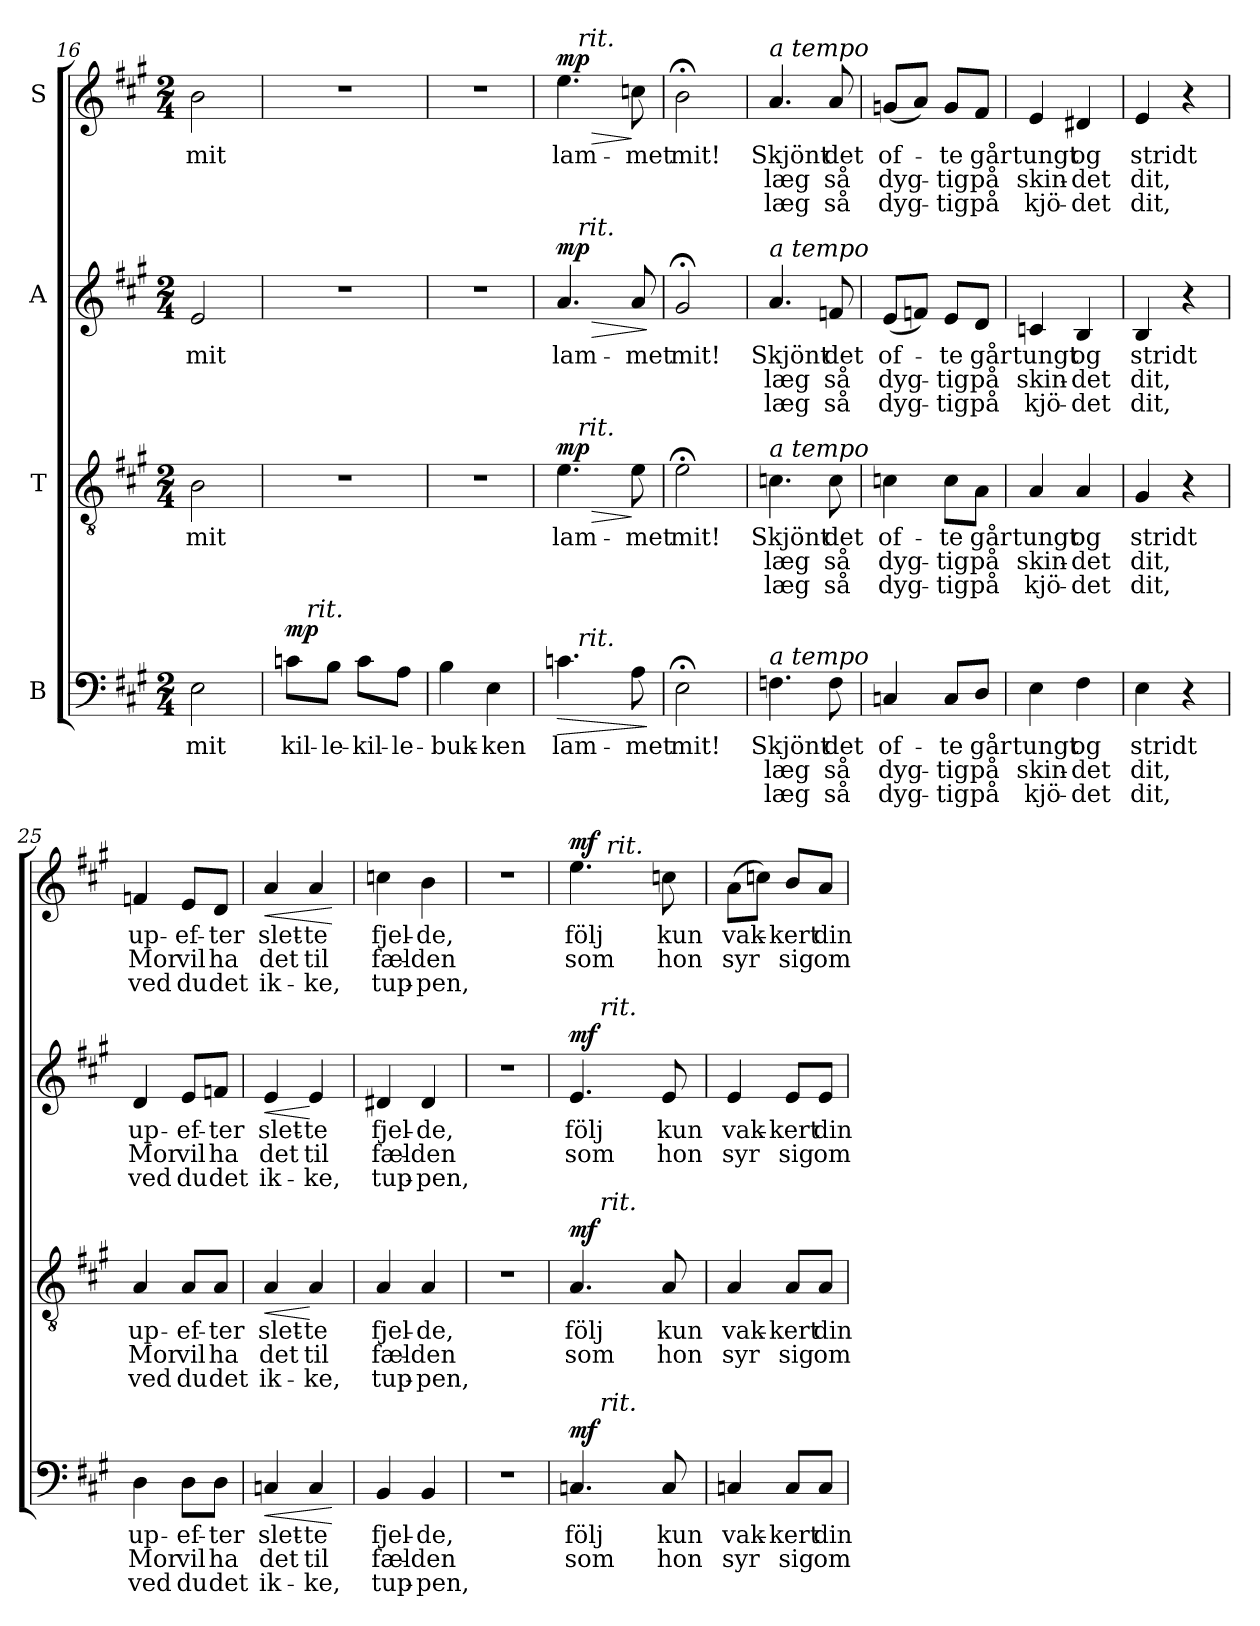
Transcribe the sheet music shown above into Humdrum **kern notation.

**kern	**text	**text	**text	**dynam	**kern	**text	**text	**text	**dynam	**kern	**text	**text	**text	**dynam	**kern	**text	**text	**text	**dynam
*part4	*part4	*part4	*part4	*part4	*part3	*part3	*part3	*part3	*part3	*part2	*part2	*part2	*part2	*part2	*part1	*part1	*part1	*part1	*part1
*staff4	*staff4	*staff4	*staff4	*staff4	*staff3	*staff3	*staff3	*staff3	*staff3	*staff2	*staff2	*staff2	*staff2	*staff2	*staff1	*staff1	*staff1	*staff1	*staff1
*I"B	*	*	*	*	*I"T	*	*	*	*	*I"A	*	*	*	*	*I"S	*	*	*	*
*clefF4	*	*	*	*	*clefGv2	*	*	*	*	*clefG2	*	*	*	*	*clefG2	*	*	*	*
*k[f#c#g#]	*	*	*	*	*k[f#c#g#]	*	*	*	*	*k[f#c#g#]	*	*	*	*	*k[f#c#g#]	*	*	*	*
*A:	*	*	*	*	*A:	*	*	*	*	*A:	*	*	*	*	*A:	*	*	*	*
*M2/4	*	*	*	*	*M2/4	*	*	*	*	*M2/4	*	*	*	*	*M2/4	*	*	*	*
=16	=16	=16	=16	=16	=16	=16	=16	=16	=16	=16	=16	=16	=16	=16	=16	=16	=16	=16	=16
!	!LO:LY:b	!	!	!	!	!LO:LY:b	!	!	!	!	!LO:LY:b	!	!	!	!	!LO:LY:b	!	!	!
2E\	mit	.	.	.	2B\	mit	.	.	.	2e/	mit	.	.	.	2b\	mit	.	.	.
=17	=17	=17	=17	=17	=17	=17	=17	=17	=17	=17	=17	=17	=17	=17	=17	=17	=17	=17	=17
!	!LO:LY:b	!	!	!LO:DY:a	!	!	!	!	!	!	!	!	!	!	!	!	!	!	!
*^	*	*	*	*	*	*	*	*	*	*	*	*	*	*	*	*	*	*	*
8cn\L	16ryy	kil-	.	.	mp	2r	.	.	.	.	2r	.	.	.	.	2r	.	.	.	.
!	!LO:TX:a:i:t=rit.	!	!	!	!	!	!	!	!	!	!	!	!	!	!	!	!	!	!	!
.	4..ryy	.	.	.	.	.	.	.	.	.	.	.	.	.	.	.	.	.	.	.
!	!	!LO:LY:b	!	!	!	!	!	!	!	!	!	!	!	!	!	!	!	!	!	!
8B\J	.	-le-	.	.	.	.	.	.	.	.	.	.	.	.	.	.	.	.	.	.
!	!	!LO:LY:b	!	!	!	!	!	!	!	!	!	!	!	!	!	!	!	!	!	!
8c\L	.	-kil-	.	.	.	.	.	.	.	.	.	.	.	.	.	.	.	.	.	.
!	!	!LO:LY:b	!	!	!	!	!	!	!	!	!	!	!	!	!	!	!	!	!	!
8A\J	.	-le-	.	.	.	.	.	.	.	.	.	.	.	.	.	.	.	.	.	.
=18	=18	=18	=18	=18	=18	=18	=18	=18	=18	=18	=18	=18	=18	=18	=18	=18	=18	=18	=18	=18
!	!	!LO:LY:b	!	!	!	!	!	!	!	!	!	!	!	!	!	!	!	!	!	!
*v	*v	*	*	*	*	*	*	*	*	*	*	*	*	*	*	*	*	*	*	*
4B\	-buk-	.	.	.	2r	.	.	.	.	2r	.	.	.	.	2r	.	.	.	.
!	!LO:LY:b	!	!	!	!	!	!	!	!	!	!	!	!	!	!	!	!	!	!
4E\	-ken	.	.	.	.	.	.	.	.	.	.	.	.	.	.	.	.	.	.
=19	=19	=19	=19	=19	=19	=19	=19	=19	=19	=19	=19	=19	=19	=19	=19	=19	=19	=19	=19
!	!LO:LY:b	!	!	!LO:HP:b	!	!LO:LY:b	!	!	!LO:HP:b	!	!LO:LY:b	!	!	!LO:HP:b	!	!LO:LY:b	!	!	!LO:HP:b
!	!	!	!	!	!	!	!	!	!LO:DY:n=1:a	!	!	!	!	!LO:DY:n=1:a	!	!	!	!	!LO:DY:n=1:a
*^	*	*	*	*	*^	*	*	*	*	*^	*	*	*	*	*^	*	*	*	*
4.cn\	16ryy	lam-	.	.	>	4.e\	16ryy	lam-	.	.	> mp	4.a/	16ryy	lam-	.	.	> mp	4.ee\	16ryy	lam-	.	.	> mp
!	!	!	!	!	!	!	!	!	!	!	!	!	!	!	!	!	!	!	!LO:TX:a:i:t=rit.	!	!	!	!
!	!	!	!	!	!	!	!	!	!	!	!	!	!LO:TX:a:i:t=rit.	!	!	!	!	!	!	!	!	!	!
!	!	!	!	!	!	!	!LO:TX:a:i:t=rit.	!	!	!	!	!	!	!	!	!	!	!	!	!	!	!	!
!	!LO:TX:a:i:t=rit.	!	!	!	!	!	!	!	!	!	!	!	!	!	!	!	!	!	!	!	!	!	!
.	4..ryy	.	.	.	.	.	4..ryy	.	.	.	.	.	4..ryy	.	.	.	.	.	4..ryy	.	.	.	.
!	!	!LO:LY:b	!	!	!	!	!	!LO:LY:b	!	!	!	!	!	!LO:LY:b	!	!	!	!	!	!LO:LY:b	!	!	!
8A\	.	-met	.	.	.	8e\	.	-met	.	.	]	8a/	.	-met	.	.	.	8ccn\	.	-met	.	.	]
.	.	.	.	.	]	.	.	.	.	.	.	.	.	.	.	.	]	.	.	.	.	.	.
=20	=20	=20	=20	=20	=20	=20	=20	=20	=20	=20	=20	=20	=20	=20	=20	=20	=20	=20	=20	=20	=20	=20	=20
!	!	!LO:LY:b	!	!	!	!	!	!LO:LY:b	!	!	!	!	!	!LO:LY:b	!	!	!	!	!	!LO:LY:b	!	!	!
*v	*v	*	*	*	*	*	*	*	*	*	*	*v	*v	*	*	*	*	*v	*v	*	*	*	*
*	*	*	*	*	*v	*v	*	*	*	*	*	*	*	*	*	*	*	*	*	*
2E;<\	mit!	.	.	.	2e;<\	mit!	.	.	.	2g#i;</	mit!	.	.	.	2b;<\	mit!	.	.	.
!!LO:PB:g=z
=21	=21	=21	=21	=21	=21	=21	=21	=21	=21	=21	=21	=21	=21	=21	=21	=21	=21	=21	=21
!	!	!	!	!	!	!	!	!	!	!	!	!	!	!	!LO:TX:a:i:t=a tempo	!	!	!	!
!	!	!	!	!	!	!	!	!	!	!LO:TX:a:i:t=a tempo	!	!	!	!	!	!	!	!	!
!	!	!	!	!	!LO:TX:a:i:t=a tempo	!	!	!	!	!	!	!	!	!	!	!	!	!	!
!LO:TX:a:i:t=a tempo	!	!	!	!	!	!	!	!	!	!	!	!	!	!	!	!	!	!	!
!	!LO:LY:b	!LO:LY:b	!LO:LY:b	!	!	!LO:LY:b	!LO:LY:b	!LO:LY:b	!	!	!LO:LY:b	!LO:LY:b	!LO:LY:b	!	!	!LO:LY:b	!LO:LY:b	!LO:LY:b	!
4.Fn\	Skjönt	læg	læg	.	4.cn\	Skjönt	læg	læg	.	4.a/	Skjönt	læg	læg	.	4.a/	Skjönt	læg	læg	.
!	!LO:LY:b	!LO:LY:b	!LO:LY:b	!	!	!LO:LY:b	!LO:LY:b	!LO:LY:b	!	!	!LO:LY:b	!LO:LY:b	!LO:LY:b	!	!	!LO:LY:b	!LO:LY:b	!LO:LY:b	!
8F\	det	så	så	.	8c\	det	så	så	.	8fn/	det	så	så	.	8a/	det	så	så	.
=22	=22	=22	=22	=22	=22	=22	=22	=22	=22	=22	=22	=22	=22	=22	=22	=22	=22	=22	=22
!	!LO:LY:b	!LO:LY:b	!LO:LY:b	!	!	!LO:LY:b	!LO:LY:b	!LO:LY:b	!	!	!LO:LY:b	!LO:LY:b	!LO:LY:b	!	!	!LO:LY:b	!LO:LY:b	!LO:LY:b	!
4Cn/	of-	dyg-	dyg-	.	4cn\	of-	dyg-	dyg-	.	(<8e/L	of-	dyg-	dyg-	.	(<8gn/L	of-	dyg-	dyg-	.
.	.	.	.	.	.	.	.	.	.	8fn/J)	.	.	.	.	8a/J)	.	.	.	.
!	!LO:LY:b	!LO:LY:b	!LO:LY:b	!	!	!LO:LY:b	!LO:LY:b	!LO:LY:b	!	!	!LO:LY:b	!LO:LY:b	!LO:LY:b	!	!	!LO:LY:b	!LO:LY:b	!LO:LY:b	!
8C/L	-te	-tig	-tig	.	8c\L	-te	-tig	-tig	.	8e/L	-te	-tig	-tig	.	8g/L	-te	-tig	-tig	.
!	!LO:LY:b	!LO:LY:b	!LO:LY:b	!	!	!LO:LY:b	!LO:LY:b	!LO:LY:b	!	!	!LO:LY:b	!LO:LY:b	!LO:LY:b	!	!	!LO:LY:b	!LO:LY:b	!LO:LY:b	!
8D/J	går	på	på	.	8A\J	går	på	på	.	8d/J	går	på	på	.	8f#/J	går	på	på	.
=23	=23	=23	=23	=23	=23	=23	=23	=23	=23	=23	=23	=23	=23	=23	=23	=23	=23	=23	=23
!	!LO:LY:b	!LO:LY:b	!LO:LY:b	!	!	!LO:LY:b	!LO:LY:b	!LO:LY:b	!	!	!LO:LY:b	!LO:LY:b	!LO:LY:b	!	!	!LO:LY:b	!LO:LY:b	!LO:LY:b	!
4E\	tungt	skin-	kjö-	.	4A/	tungt	skin-	kjö-	.	4cn/	tungt	skin-	kjö-	.	4e/	tungt	skin-	kjö-	.
!	!LO:LY:b	!LO:LY:b	!LO:LY:b	!	!	!LO:LY:b	!LO:LY:b	!LO:LY:b	!	!	!LO:LY:b	!LO:LY:b	!LO:LY:b	!	!	!LO:LY:b	!LO:LY:b	!LO:LY:b	!
4F#\	og	-det	-det	.	4A/	og	-det	-det	.	4B/	og	-det	-det	.	4d#X/	og	-det	-det	.
=24	=24	=24	=24	=24	=24	=24	=24	=24	=24	=24	=24	=24	=24	=24	=24	=24	=24	=24	=24
!	!LO:LY:b	!LO:LY:b	!LO:LY:b	!	!	!LO:LY:b	!LO:LY:b	!LO:LY:b	!	!	!LO:LY:b	!LO:LY:b	!LO:LY:b	!	!	!LO:LY:b	!LO:LY:b	!LO:LY:b	!
4E\	stridt	dit,	dit,	.	4G#i/	stridt	dit,	dit,	.	4B/	stridt	dit,	dit,	.	4e/	stridt	dit,	dit,	.
4r	.	.	.	.	4r	.	.	.	.	4r	.	.	.	.	4r	.	.	.	.
=25	=25	=25	=25	=25	=25	=25	=25	=25	=25	=25	=25	=25	=25	=25	=25	=25	=25	=25	=25
!	!LO:LY:b	!LO:LY:b	!LO:LY:b	!	!	!LO:LY:b	!LO:LY:b	!LO:LY:b	!	!	!LO:LY:b	!LO:LY:b	!LO:LY:b	!	!	!LO:LY:b	!LO:LY:b	!LO:LY:b	!
4D\	up-	Mor	ved	.	4A/	up-	Mor	ved	.	4d/	up-	Mor	ved	.	4fn/	up-	Mor	ved	.
!	!LO:LY:b	!LO:LY:b	!LO:LY:b	!	!	!LO:LY:b	!LO:LY:b	!LO:LY:b	!	!	!LO:LY:b	!LO:LY:b	!LO:LY:b	!	!	!LO:LY:b	!LO:LY:b	!LO:LY:b	!
8D\L	-ef-	vil	du	.	8A/L	-ef-	vil	du	.	8e/L	-ef-	vil	du	.	8e/L	-ef-	vil	du	.
!	!LO:LY:b	!LO:LY:b	!LO:LY:b	!	!	!LO:LY:b	!LO:LY:b	!LO:LY:b	!	!	!LO:LY:b	!LO:LY:b	!LO:LY:b	!	!	!LO:LY:b	!LO:LY:b	!LO:LY:b	!
8D\J	-ter	ha	det	.	8A/J	-ter	ha	det	.	8fn/J	-ter	ha	det	.	8d/J	-ter	ha	det	.
=26	=26	=26	=26	=26	=26	=26	=26	=26	=26	=26	=26	=26	=26	=26	=26	=26	=26	=26	=26
!	!LO:LY:b	!LO:LY:b	!LO:LY:b	!LO:HP:b	!	!LO:LY:b	!LO:LY:b	!LO:LY:b	!LO:HP:b	!	!LO:LY:b	!LO:LY:b	!LO:LY:b	!LO:HP:b	!	!LO:LY:b	!LO:LY:b	!LO:LY:b	!LO:HP:b
4Cn/	slet-	det	ik-	<	4A/	slet-	det	ik-	<	4e/	slet-	det	ik-	<	4a/	slet-	det	ik-	<
!	!LO:LY:b	!LO:LY:b	!LO:LY:b	!	!	!LO:LY:b	!LO:LY:b	!LO:LY:b	!	!	!LO:LY:b	!LO:LY:b	!LO:LY:b	!	!	!LO:LY:b	!LO:LY:b	!LO:LY:b	!
4C/	-te	til	-ke,	.	4A/	-te	til	-ke,	[	4e/	-te	til	-ke,	[	4a/	-te	til	-ke,	.
.	.	.	.	[	.	.	.	.	.	.	.	.	.	.	.	.	.	.	[
=27	=27	=27	=27	=27	=27	=27	=27	=27	=27	=27	=27	=27	=27	=27	=27	=27	=27	=27	=27
!	!LO:LY:b	!LO:LY:b	!LO:LY:b	!	!	!LO:LY:b	!LO:LY:b	!LO:LY:b	!	!	!LO:LY:b	!LO:LY:b	!LO:LY:b	!	!	!LO:LY:b	!LO:LY:b	!LO:LY:b	!
4BB/	fjel-	fæl-	tup-	.	4A/	fjel-	fæl-	tup-	.	4d#X/	fjel-	fæl-	tup-	.	4ccn\	fjel-	fæl-	tup-	.
!	!LO:LY:b	!LO:LY:b	!LO:LY:b	!	!	!LO:LY:b	!LO:LY:b	!LO:LY:b	!	!	!LO:LY:b	!LO:LY:b	!LO:LY:b	!	!	!LO:LY:b	!LO:LY:b	!LO:LY:b	!
4BB/	-de,	-den	-pen,	.	4A/	-de,	-den	-pen,	.	4d#/	-de,	-den	-pen,	.	4b\	-de,	-den	-pen,	.
!!LO:LB:g=z
=28	=28	=28	=28	=28	=28	=28	=28	=28	=28	=28	=28	=28	=28	=28	=28	=28	=28	=28	=28
2r	.	.	.	.	2r	.	.	.	.	2r	.	.	.	.	2r	.	.	.	.
=29	=29	=29	=29	=29	=29	=29	=29	=29	=29	=29	=29	=29	=29	=29	=29	=29	=29	=29	=29
!	!LO:LY:b	!LO:LY:b	!	!LO:DY:a	!	!LO:LY:b	!LO:LY:b	!	!LO:DY:a	!	!LO:LY:b	!LO:LY:b	!	!LO:DY:a	!	!LO:LY:b	!LO:LY:b	!	!LO:DY:a
*^	*	*	*	*	*^	*	*	*	*	*^	*	*	*	*	*^	*	*	*	*
4.Cn/	16.ryy	följ	som	.	mf	4.A/	16.ryy	följ	som	.	mf	4.e/	16.ryy	följ	som	.	mf	4.ee\	12ryy	följ	som	.	mf
.	.	.	.	.	.	.	.	.	.	.	.	.	.	.	.	.	.	.	48ryy	.	.	.	.
!	!	!	!	!	!	!	!	!	!	!	!	!	!LO:TX:a:i:t=rit.	!	!	!	!	!	!	!	!	!	!
!	!	!	!	!	!	!	!LO:TX:a:i:t=rit.	!	!	!	!	!	!	!	!	!	!	!	!	!	!	!	!
!	!LO:TX:a:i:t=rit.	!	!	!	!	!	!	!	!	!	!	!	!	!	!	!	!	!	!	!	!	!	!
.	4ryy	.	.	.	.	.	4ryy	.	.	.	.	.	4ryy	.	.	.	.	.	.	.	.	.	.
!	!	!	!	!	!	!	!	!	!	!	!	!	!	!	!	!	!	!	!LO:TX:a:i:t=rit.	!	!	!	!
.	.	.	.	.	.	.	.	.	.	.	.	.	.	.	.	.	.	.	3ryy	.	.	.	.
.	8ryy	.	.	.	.	.	8ryy	.	.	.	.	.	8ryy	.	.	.	.	.	.	.	.	.	.
!	!	!LO:LY:b	!LO:LY:b	!	!	!	!	!LO:LY:b	!LO:LY:b	!	!	!	!	!LO:LY:b	!LO:LY:b	!	!	!	!	!LO:LY:b	!LO:LY:b	!	!
8C/	.	kun	hon	.	.	8A/	.	kun	hon	.	.	8e/	.	kun	hon	.	.	8ccn\	.	kun	hon	.	.
.	.	.	.	.	.	.	.	.	.	.	.	.	.	.	.	.	.	.	24.ryy	.	.	.	.
.	32ryy	.	.	.	.	.	32ryy	.	.	.	.	.	32ryy	.	.	.	.	.	.	.	.	.	.
=30	=30	=30	=30	=30	=30	=30	=30	=30	=30	=30	=30	=30	=30	=30	=30	=30	=30	=30	=30	=30	=30	=30	=30
!	!	!LO:LY:b	!LO:LY:b	!	!	!	!	!LO:LY:b	!LO:LY:b	!	!	!	!	!LO:LY:b	!LO:LY:b	!	!	!	!	!LO:LY:b	!LO:LY:b	!	!
*v	*v	*	*	*	*	*	*	*	*	*	*	*v	*v	*	*	*	*	*v	*v	*	*	*	*
*	*	*	*	*	*v	*v	*	*	*	*	*	*	*	*	*	*	*	*	*	*
4Cn/	vak-	syr	.	.	4A/	vak-	syr	.	.	4e/	vak-	syr	.	.	(>8a\L	vak-	syr	.	.
.	.	.	.	.	.	.	.	.	.	.	.	.	.	.	8ccn\J)	.	.	.	.
!	!LO:LY:b	!LO:LY:b	!	!	!	!LO:LY:b	!LO:LY:b	!	!	!	!LO:LY:b	!LO:LY:b	!	!	!	!LO:LY:b	!LO:LY:b	!	!
8C/L	-kert	sig	.	.	8A/L	-kert	sig	.	.	8e/L	-kert	sig	.	.	8b/L	-kert	sig	.	.
!	!LO:LY:b	!LO:LY:b	!	!	!	!LO:LY:b	!LO:LY:b	!	!	!	!LO:LY:b	!LO:LY:b	!	!	!	!LO:LY:b	!LO:LY:b	!	!
8C/J	din	om	.	.	8A/J	din	om	.	.	8e/J	din	om	.	.	8a/J	din	om	.	.
=	=	=	=	=	=	=	=	=	=	=	=	=	=	=	=	=	=	=	=
*-	*-	*-	*-	*-	*-	*-	*-	*-	*-	*-	*-	*-	*-	*-	*-	*-	*-	*-	*-
